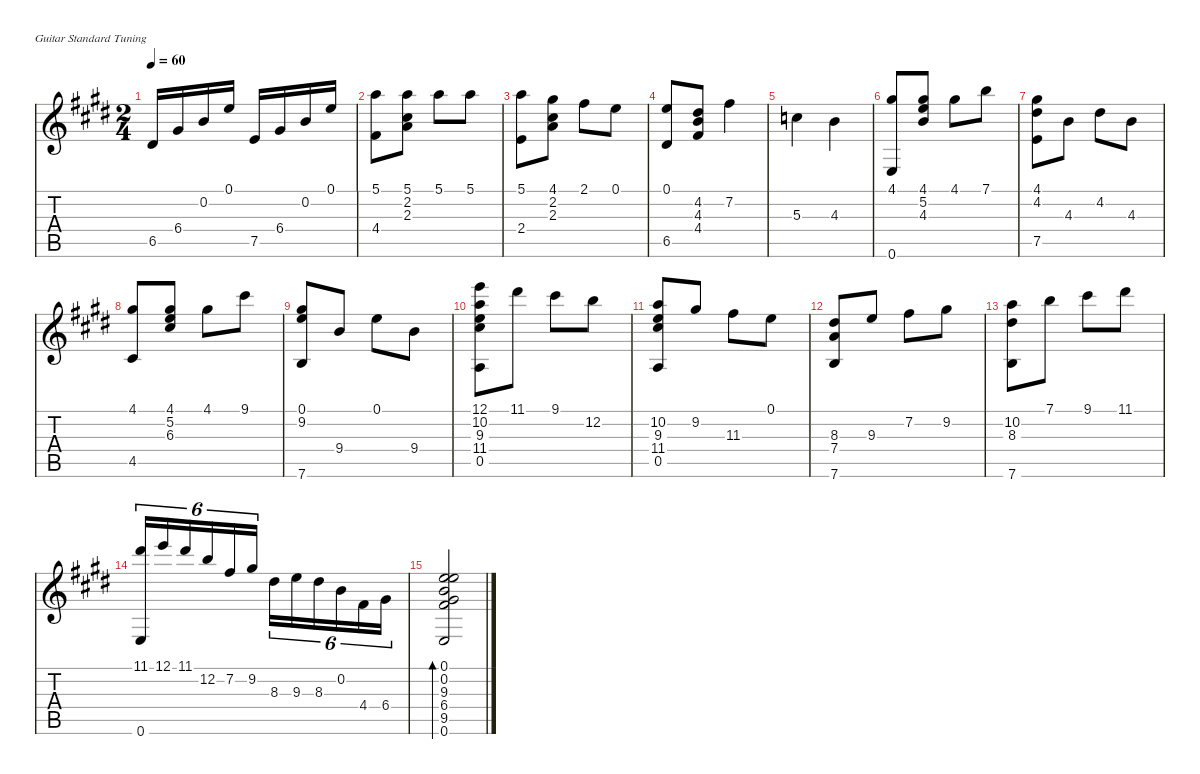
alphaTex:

\defaultSystemsLayout 4
\hideDynamics
\bracketExtendMode nobrackets
\singleTrackTrackNamePolicy hidden
\multiTrackTrackNamePolicy hidden
\firstSystemTrackNameOrientation horizontal
\otherSystemsTrackNameOrientation horizontal
\extendBarLines
\chordDiagramsInScore
\track ("Classical Guitar" "Classical Guitar") {instrument brightacousticpiano}
\staff {score tabs}
\tuning (E4 B3 G3 D3 A2 E2)
\displaytranspose 12
\ts (2 4)
\tempo 60
\clef g2
\ks e
6.5{acc #}.16{dy mf beam Up} 6.4{acc #}.16{beam Up} 0.2{acc forcenatural}.16{beam Up} 0.1{acc forcenatural}.16{beam Up} 7.5{acc forcenatural}.16{beam Up} 6.4{acc #}.16{beam Up} 0.2{acc forcenatural}.16{beam Up} 0.1{acc forcenatural}.16{beam Up} |
(5.1{acc forcenatural} 4.4{acc #}).8{beam Down} (5.1{acc forcenatural} 2.2{acc #} 2.3{acc forcenatural}).8{beam Down} 5.1{acc forcenatural}.8{beam Down} 5.1{acc forcenatural}.8{beam Down} |
(5.1{acc forcenatural} 2.4{acc forcenatural}).8{beam Down} (4.1{acc #} 2.2{acc #} 2.3{acc forcenatural}).8{beam Down} 2.1{acc #}.8{beam Down} 0.1{acc forcenatural}.8{beam Down} |
(0.1{acc forcenatural} 6.5{acc #}).8{beam Up} (4.4{acc #} 4.3{acc forcenatural} 4.2{acc #}).8{beam Up} 7.2{acc #}.4{beam Down} |
5.3{acc forcenatural}.4{beam Down} 4.3{acc forcenatural}.4{beam Down} |
(4.1{acc #} 0.6{acc forcenatural}).8{beam Up} (4.3{acc forcenatural} 5.2{acc forcenatural} 4.1{acc #}).8{beam Up} 4.1{acc #}.8{beam Down} 7.1{acc forcenatural}.8{beam Down} |
(4.1{acc #} 7.5{acc forcenatural} 4.2{acc #}).8{beam Down} 4.3{acc forcenatural}.8{beam Down} 4.2{acc #}.8{beam Down} 4.3{acc forcenatural}.8{beam Down} |
(4.1{acc #} 4.5{acc #}).8{beam Up} (6.3{acc #} 4.1{acc #} 5.2{acc forcenatural}).8{beam Up} 4.1{acc #}.8{beam Down} 9.1{acc #}.8{beam Down} |
(0.1{acc forcenatural} 9.2{acc #} 7.6{acc forcenatural}).8{beam Up} 9.4{acc forcenatural}.8{beam Up} 0.1{acc forcenatural}.8{beam Down} 9.4{acc forcenatural}.8{beam Down} |
(12.1{acc forcenatural} 10.2{acc forcenatural} 9.3{acc forcenatural} 11.4{acc #} 0.5{acc forcenatural}).8{beam Down} 11.1{acc #}.8{beam Down} 9.1{acc #}.8{beam Down} 12.2{acc forcenatural}.8{beam Down} |
(0.5{acc forcenatural} 10.2{acc forcenatural} 9.3{acc forcenatural} 11.4{acc #}).8{beam Up} 9.2{acc #}.8{beam Up} 11.3{acc #}.8{beam Down} 0.1{acc forcenatural}.8{beam Down} |
(8.3{acc #} 7.4{acc forcenatural} 7.6{acc forcenatural}).8{beam Up} 9.3{acc forcenatural}.8{beam Up} 7.2{acc #}.8{beam Down} 9.2{acc #}.8{beam Down} |
(7.6{acc forcenatural} 10.2{acc forcenatural} 8.3{acc #}).8{beam Down} 7.1{acc forcenatural}.8{beam Down} 9.1{acc #}.8{beam Down} 11.1{acc #}.8{beam Down} |
(11.1{acc #} 0.6{acc forcenatural}).16{tu (6 4) beam Up} 12.1{acc forcenatural}.16{tu (6 4) beam Up} 11.1{acc #}.16{tu (6 4) beam Up} 12.2{acc forcenatural}.16{tu (6 4) beam Up} 7.2{acc #}.16{tu (6 4) beam Up} 9.2{acc #}.16{tu (6 4) beam Up} 8.3{acc #}.16{tu (6 4) beam Down} 9.3{acc forcenatural}.16{tu (6 4) beam Down} 8.3{acc #}.16{tu (6 4) beam Down} 0.2{acc forcenatural}.16{tu (6 4) beam Down} 4.4{acc #}.16{tu (6 4) beam Down} 6.4{acc #}.16{tu (6 4) beam Down} |
(0.6{acc forcenatural} 9.5{acc #} 6.4{acc #} 0.2{acc forcenatural} 9.3{acc forcenatural} 0.1{acc forcenatural}).2{bd 118 beam Up}
